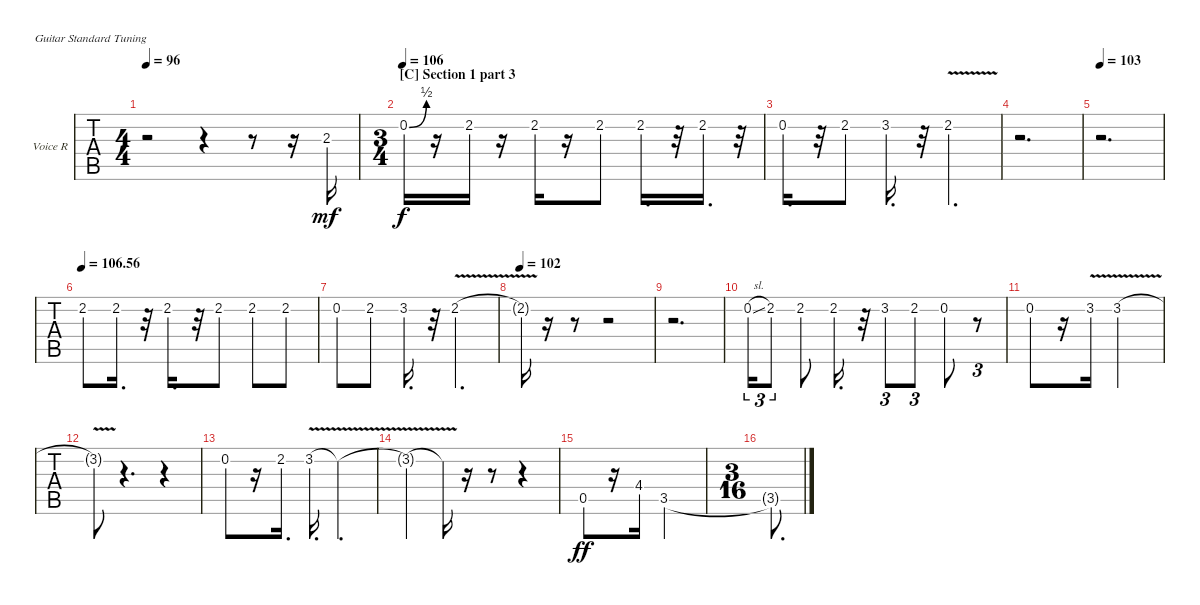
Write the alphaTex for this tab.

\defaultSystemsLayout 4
\bracketExtendMode nobrackets
\firstSystemTrackNameOrientation horizontal
\otherSystemsTrackNameOrientation horizontal
\track ("Voice Right" "Voice R") {instrument altosax}
\staff {tabs}
\tuning (E4 B3 G3 D3 A2 E2)
\displaytranspose 9
\ts (4 4)
\tempo 96
\clef g2
\ks a
r.2{dy mp} r.4 r.8 r.16 2.3{acc #}.16{dy mf} |
\ts (3 4)
\beaming (8 2 2 2)
\section ("C" "Section 1 part 3")
\tempo 106
0.2{be (bend 0 0 32.4 2) acc #}.16{dy f} r.16 2.2{acc #}.16 r.16 2.2{acc #}.16 r.16 2.2{acc #}.8 2.2{acc #}.16{d} r.32 2.2{acc #}.16{d} r.32 |
0.2{acc #}.16{d} r.32 2.2{acc #}.8 3.2{acc forcenatural}.16{d} r.32 2.2{v acc #}.4{d} |
r.2{d} |
\tempo 103
r.2{d} |
\tempo
106.56 2.2{acc #}.8 2.2{acc #}.16{d} r.32 2.2{acc #}.16{d} r.32 2.2{acc #}.8 2.2{acc #}.8 2.2{acc #}.8 |
0.2{acc #}.8 2.2{acc #}.8 3.2{acc forcenatural}.16{d} r.32 2.2{v acc #}.4{d} |
\tempo 102
2.2{v t acc #}.16 r.16 r.8 r.2 |
r.2{d} |
0.2{sl acc #}.16{tu (3 2)} 2.2{acc #}.8{tu (3 2)} 2.2{acc #}.8 2.2{acc #}.16{d} r.32 3.2{acc forcenatural}.8{tu (3 2)} 2.2{acc #}.8{tu (3 2)} 0.2{acc #}.8 r.8{tu (3 2)} |
0.2{acc #}.8 r.16 3.2{v acc forcenatural}.16 3.2{v acc forcenatural}.2 |
3.2{v t acc forcenatural}.8 r.4{d} r.4 |
0.2{acc #}.8 r.16 2.2{acc #}.16{d} 3.2{v acc forcenatural}.16{d} 3.2{v t acc forcenatural}.4{d} |
3.2{v t acc forcenatural}.4 3.2{v t acc forcenatural}.16 r.16 r.8 r.4 |
0.5{acc #}.8{dy ff} r.16 4.4{acc #}.16 3.5{acc forcenatural}.2 |
\ts (3 16)
\beaming (8 1)
3.5{t acc forcenatural}.8{d}
